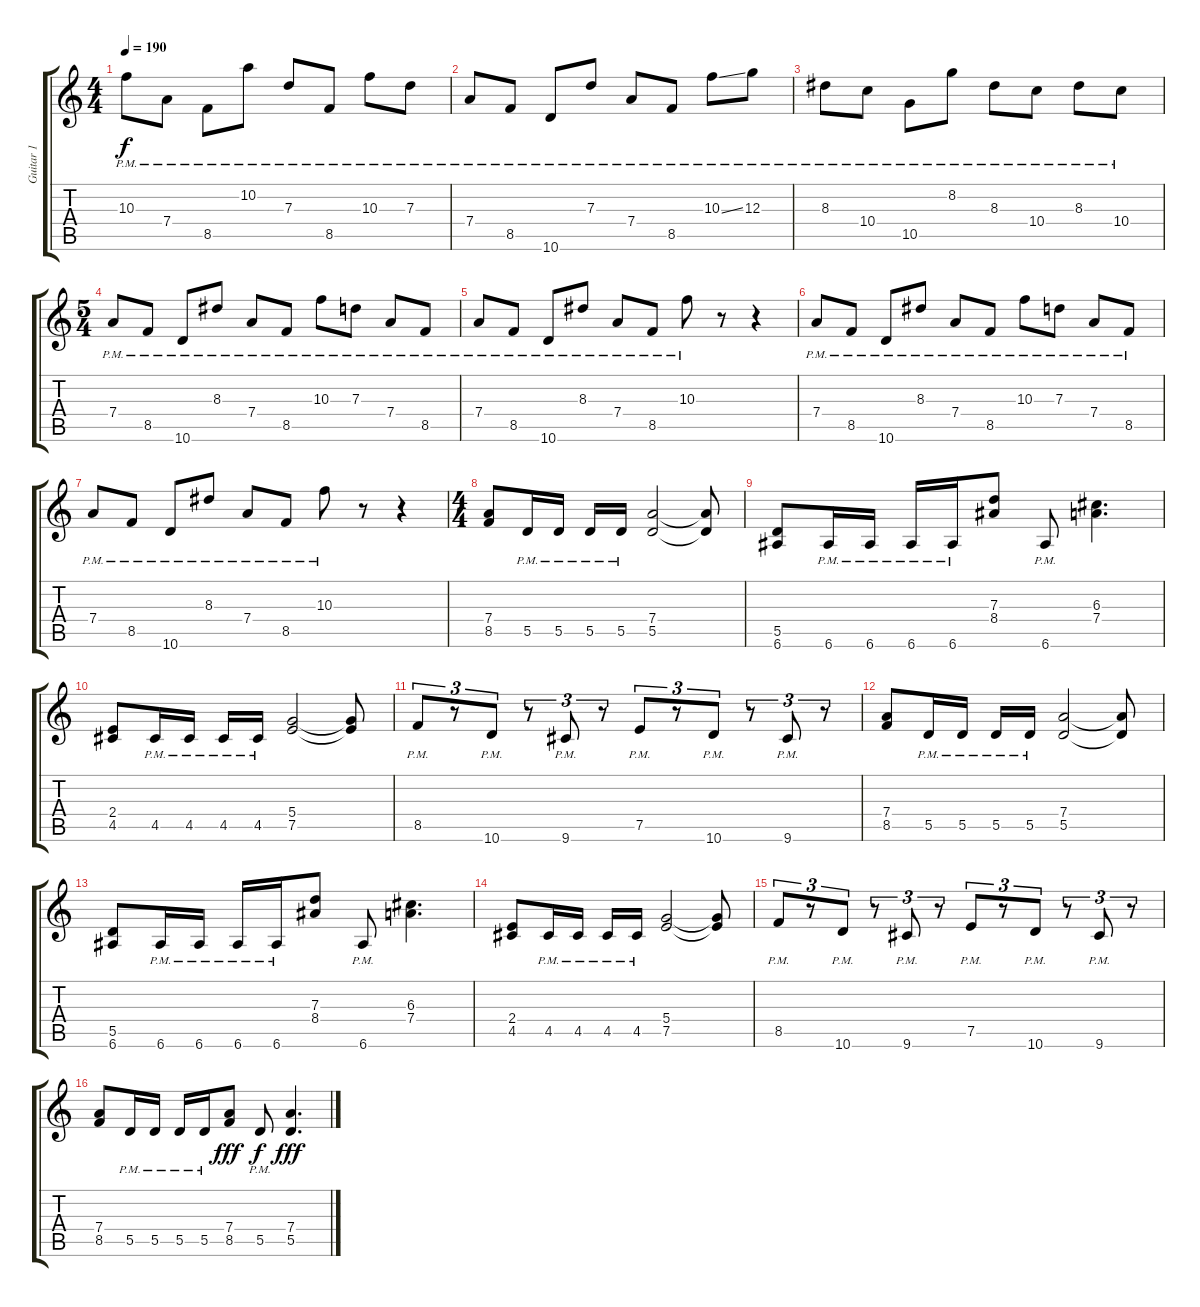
\track ("Guitar 1" "Guitar 1") {instrument distortionguitar}
\staff {score tabs}
\tuning (E4 B3 G3 D3 A2 E2) {hide}
\ts (4 4)
\tempo 190
\clef g2
\ks c
10.3{pm}.8{dy f} 7.4{pm}.8 8.5{pm}.8 10.2{pm}.8 7.3{pm}.8 8.5{pm}.8 10.3{pm}.8 7.3{pm}.8 |
7.4{pm}.8 8.5{pm}.8 10.6{pm}.8 7.3{pm}.8 7.4{pm}.8 8.5{pm}.8 10.3{ss pm}.8 12.3{pm}.8 |
8.3{pm}.8 10.4{pm}.8 10.5{pm}.8 8.2{pm}.8 8.3{pm}.8 10.4{pm}.8 8.3{pm}.8 10.4{pm}.8 |
\ts (5 4)
7.4{pm}.8 8.5{pm}.8 10.6{pm}.8 8.3{pm}.8 7.4{pm}.8 8.5{pm}.8 10.3{pm}.8 7.3{pm}.8 7.4{pm}.8 8.5{pm}.8 |
7.4{pm}.8 8.5{pm}.8 10.6{pm}.8 8.3{pm}.8 7.4{pm}.8 8.5{pm}.8 10.3{pm}.8 r.8 r.4 |
7.4{pm}.8 8.5{pm}.8 10.6{pm}.8 8.3{pm}.8 7.4{pm}.8 8.5{pm}.8 10.3{pm}.8 7.3{pm}.8 7.4{pm}.8 8.5{pm}.8 |
7.4{pm}.8 8.5{pm}.8 10.6{pm}.8 8.3{pm}.8 7.4{pm}.8 8.5{pm}.8 10.3{pm}.8 r.8 r.4 |
\ts (4 4)
(7.4 8.5).8 5.5{pm}.16 5.5{pm}.16 5.5{pm}.16 5.5{pm}.16 (7.4 5.5).2 (7.4{t} 5.5{t}).8 |
(5.5 6.6).8 6.6{pm}.16 6.6{pm}.16 6.6{pm}.16 6.6{pm}.16 (7.3 8.4).8 6.6{pm}.8 (6.3 7.4).4{d} |
(2.4 4.5).8 4.5{pm}.16 4.5{pm}.16 4.5{pm}.16 4.5{pm}.16 (5.4 7.5).2 (5.4{t} 7.5{t}).8 |
8.5{pm}.8{tu (3 2)} r.8{tu (3 2)} 10.6{pm}.8{tu (3 2)} r.8{tu (3 2)} 9.6{pm}.8{tu (3 2)} r.8{tu (3 2)} 7.5{pm}.8{tu (3 2)} r.8{tu (3 2)} 10.6{pm}.8{tu (3 2)} r.8{tu (3 2)} 9.6{pm}.8{tu (3 2)} r.8{tu (3 2)} |
(7.4 8.5).8 5.5{pm}.16 5.5{pm}.16 5.5{pm}.16 5.5{pm}.16 (7.4 5.5).2 (7.4{t} 5.5{t}).8 |
(5.5 6.6).8 6.6{pm}.16 6.6{pm}.16 6.6{pm}.16 6.6{pm}.16 (7.3 8.4).8 6.6{pm}.8 (6.3 7.4).4{d} |
(2.4 4.5).8 4.5{pm}.16 4.5{pm}.16 4.5{pm}.16 4.5{pm}.16 (5.4 7.5).2 (5.4{t} 7.5{t}).8 |
8.5{pm}.8{tu (3 2)} r.8{tu (3 2)} 10.6{pm}.8{tu (3 2)} r.8{tu (3 2)} 9.6{pm}.8{tu (3 2)} r.8{tu (3 2)} 7.5{pm}.8{tu (3 2)} r.8{tu (3 2)} 10.6{pm}.8{tu (3 2)} r.8{tu (3 2)} 9.6{pm}.8{tu (3 2)} r.8{tu (3 2)} |
(7.4 8.5).8 5.5{pm}.16 5.5{pm}.16 5.5{pm}.16 5.5{pm}.16 (7.4 8.5).8{dy fff} 5.5{pm}.8{dy f} (7.4 5.5).4{d dy fff}
